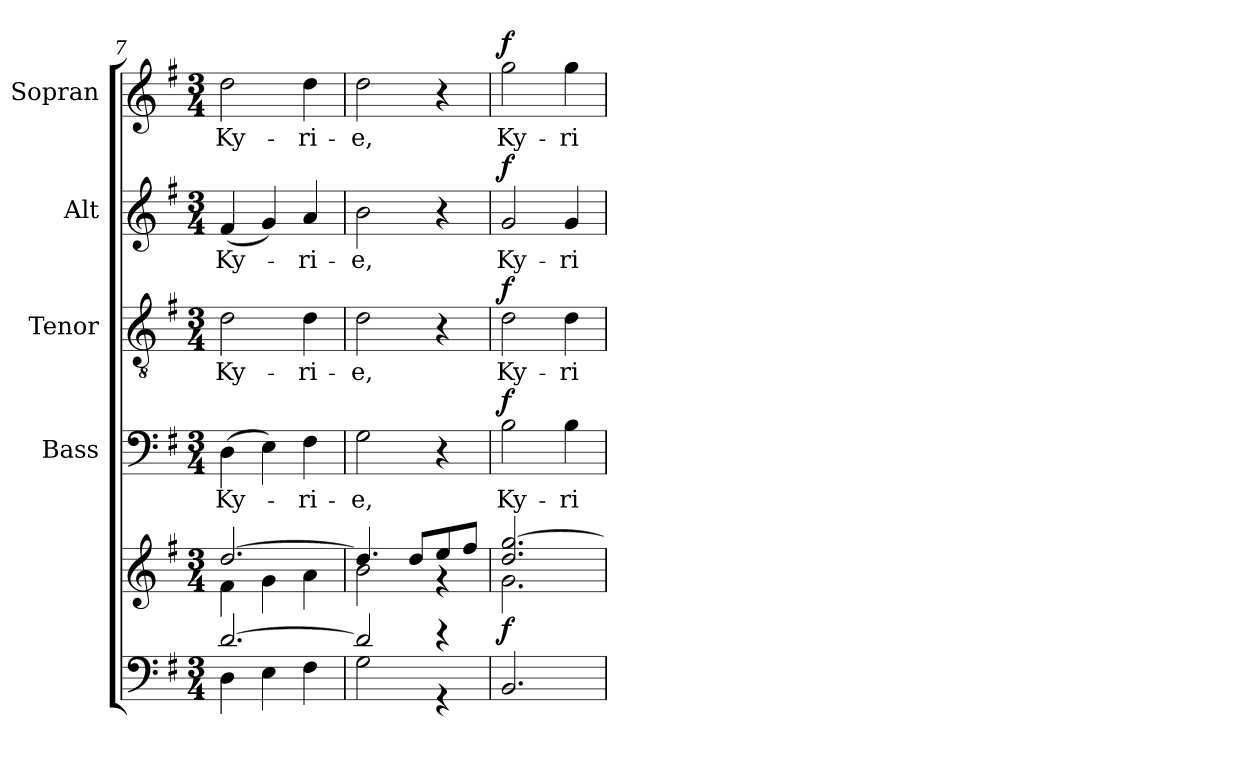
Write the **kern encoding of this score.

**kern	**kern	**dynam	**kern	**text	**dynam	**kern	**text	**dynam	**kern	**text	**dynam	**kern	**text	**dynam
*part5	*part5	*part5	*part4	*part4	*part4	*part3	*part3	*part3	*part2	*part2	*part2	*part1	*part1	*part1
*staff6	*staff5	*staff5/6	*staff4	*staff4	*staff4	*staff3	*staff3	*staff3	*staff2	*staff2	*staff2	*staff1	*staff1	*staff1
*	*	*	*I"Bass	*	*	*I"Tenor	*	*	*I"Alt	*	*	*I"Sopran	*	*
*	*	*	*I'B.	*	*	*I'T.	*	*	*I'A.	*	*	*I'S.	*	*
!!LO:LB:g=z
*clefF4	*clefG2	*	*clefF4	*	*	*clefGv2	*	*	*clefG2	*	*	*clefG2	*	*
*k[f#]	*k[f#]	*	*k[f#]	*	*	*k[f#]	*	*	*k[f#]	*	*	*k[f#]	*	*
*G:	*G:	*	*G:	*	*	*G:	*	*	*G:	*	*	*G:	*	*
*M3/4	*M3/4	*	*M3/4	*	*	*M3/4	*	*	*M3/4	*	*	*M3/4	*	*
=7	=7	=7	=7	=7	=7	=7	=7	=7	=7	=7	=7	=7	=7	=7
*^	*^	*	*	*	*	*	*	*	*	*	*	*	*	*
!	!	!	!	!	!	!LO:LY:b	!	!	!LO:LY:b	!	!	!LO:LY:b	!	!	!LO:LY:b	!
[>2.d/	4D\	[>2.dd/	4f#\	.	(>4D\	Ky-	.	2d\	Ky-	.	(<4f#/	Ky-	.	2dd\	Ky-	.
.	4E\	.	4g\	.	4E\)	.	.	.	.	.	4g/)	.	.	.	.	.
!	!	!	!	!	!	!LO:LY:b	!	!	!LO:LY:b	!	!	!LO:LY:b	!	!	!LO:LY:b	!
.	4F#\	.	4a\	.	4F#\	-ri-	.	4d\	-ri-	.	4a/	-ri-	.	4dd\	-ri-	.
=8	=8	=8	=8	=8	=8	=8	=8	=8	=8	=8	=8	=8	=8	=8	=8	=8
!	!	!	!	!	!	!LO:LY:b	!	!	!LO:LY:b	!	!	!LO:LY:b	!	!	!LO:LY:b	!
2d/]	2G\	4.dd/]	2b\	.	2G\	-e,	.	2d\	-e,	.	2b\	-e,	.	2dd\	-e,	.
.	.	8dd/L	.	.	.	.	.	.	.	.	.	.	.	.	.	.
4r	4r	8ee/	4rg	.	4r	.	.	4r	.	.	4r	.	.	4r	.	.
.	.	8ff#/J	.	.	.	.	.	.	.	.	.	.	.	.	.	.
*v	*v	*	*	*	*	*	*	*	*	*	*	*	*	*	*	*
=9	=9	=9	=9	=9	=9	=9	=9	=9	=9	=9	=9	=9	=9	=9	=9
!	!	!	!LO:DY:b	!	!LO:LY:b	!LO:DY:a	!	!LO:LY:b	!LO:DY:a	!	!LO:LY:b	!LO:DY:a	!	!LO:LY:b	!LO:DY:a
2.BB/	2.dd/ [>2.gg/	2.g\	f	2B\	Ky-	f	2d\	Ky-	f	2g/	Ky-	f	2gg\	Ky-	f
!	!	!	!	!	!LO:LY:b	!	!	!LO:LY:b	!	!	!LO:LY:b	!	!	!LO:LY:b	!
.	.	.	.	4B\	-ri-	.	4d\	-ri-	.	4g/	-ri-	.	4gg\	-ri-	.
*	*v	*v	*	*	*	*	*	*	*	*	*	*	*	*	*
=	=	=	=	=	=	=	=	=	=	=	=	=	=	=
*-	*-	*-	*-	*-	*-	*-	*-	*-	*-	*-	*-	*-	*-	*-
